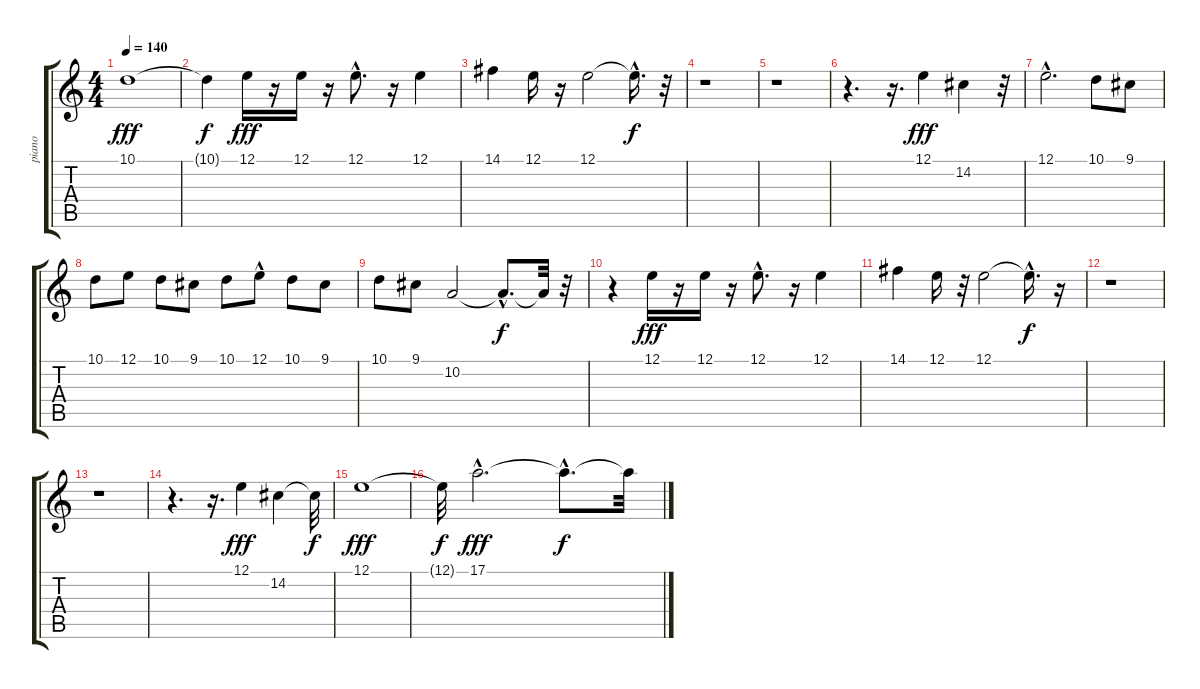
\track ("piano" "piano") {instrument acousticgrandpiano}
\staff {score tabs}
\tuning (E4 B3 G3 D3 A2 E2) {hide}
\ts (4 4)
\tempo 140
\clef g2
\ks c
10.1.1{dy fff} |
10.1{t}.4{dy f} 12.1.16{dy fff} r.16 12.1.16 r.16 12.1{hac}.8{d} r.16 12.1.4 |
14.1.4 12.1.16 r.16 12.1.2 12.1{hac t}.16{d dy f} r.32 |
r.1 |
r.1 |
r.4{d} r.16{d} 12.1.4{dy fff} 14.2.4 r.32 |
12.1{hac}.2{d} 10.1.8 9.1.8 |
10.1.8 12.1.8 10.1.8 9.1.8 10.1.8 12.1{hac}.8 10.1.8 9.1.8 |
10.1.8 9.1.8 10.2.2 10.2{hac t}.8{d dy f} 10.2{t}.32 r.32 |
r.4 12.1.16{dy fff} r.16 12.1.16 r.16 12.1{hac}.8{d} r.16 12.1.4 |
14.1.4 12.1.16 r.32 12.1.2 12.1{hac t}.16{d dy f} r.16 |
r.1 |
r.1 |
r.4{d} r.16{d} 12.1.4{dy fff} 14.2.4 14.2{t}.32{dy f} |
12.1.1{dy fff} |
12.1{t}.32{dy f} 17.1{hac}.2{d dy fff} 17.1{hac t}.8{d dy f} 17.1{t}.32
